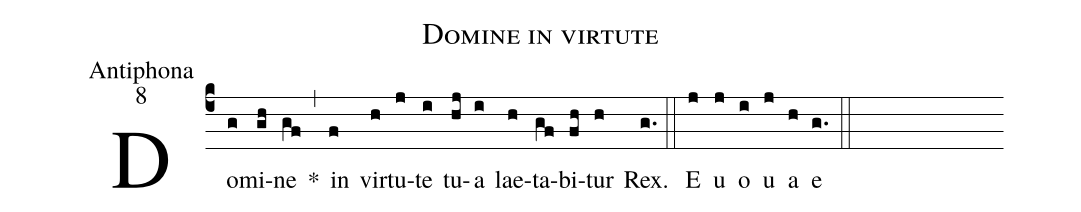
name:Domine in virtute;
office-part:Antiphona;
mode:8;
%%
(c4) Do(g)mi(gh)ne(gf) *(,) in(f) vir(h)tu(j)te(i) tu(hj)a(i) lae(h)ta(gf)bi(fh)tur(h) Rex.(g.) (::) <eu>E(j) u(j) o(i) u(j) a(h) e</eu>(g.) (::)
